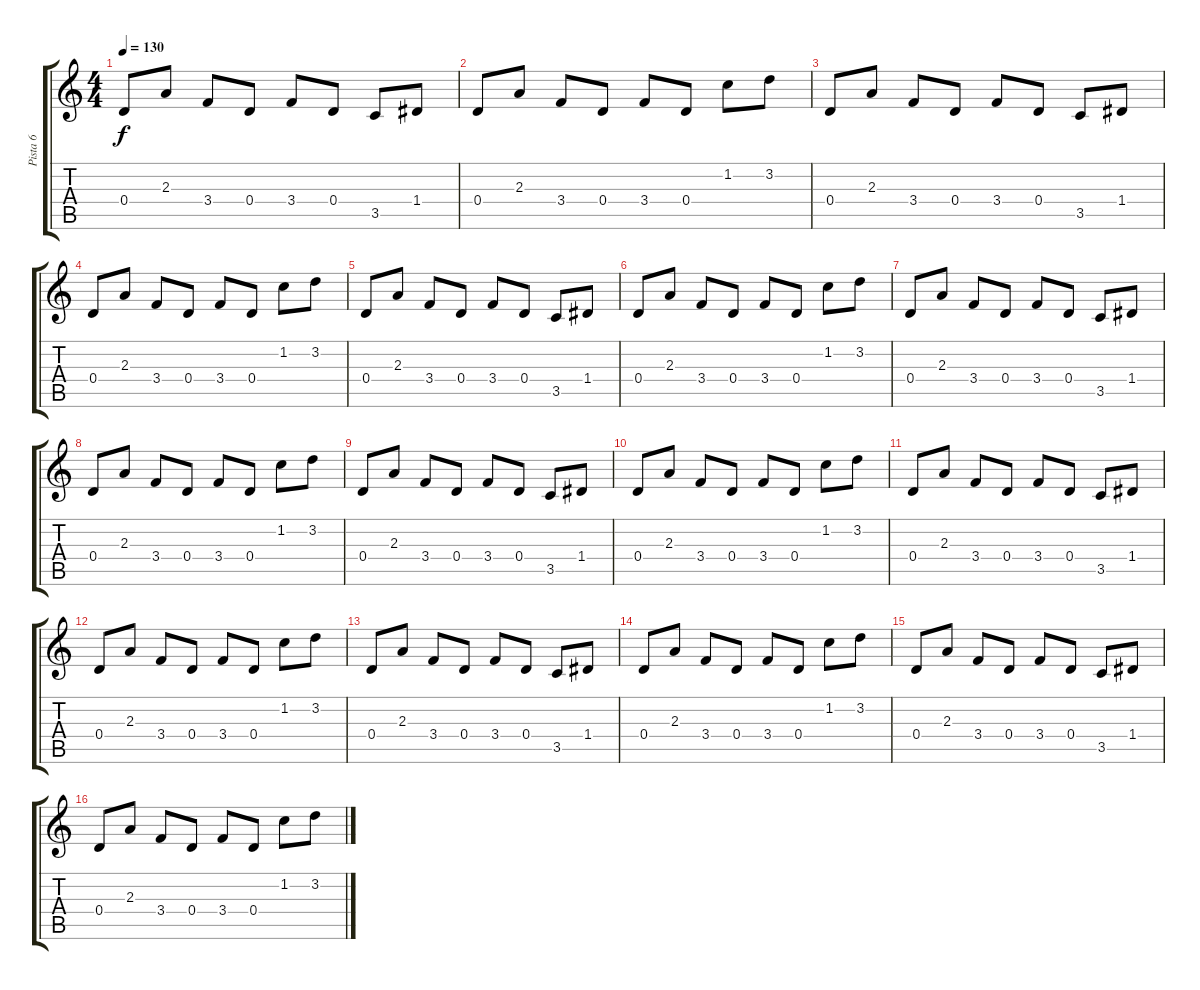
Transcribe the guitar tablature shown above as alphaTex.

\track ("Pista 6" "Pista 6") {instrument distortionguitar}
\staff {score tabs}
\tuning (E4 B3 G3 D3 A2 E2) {hide}
\ts (4 4)
\tempo 130
\clef g2
\ks c
0.4.8{dy f} 2.3.8 3.4.8 0.4.8 3.4.8 0.4.8 3.5.8 1.4.8 |
0.4.8 2.3.8 3.4.8 0.4.8 3.4.8 0.4.8 1.2.8 3.2.8 |
0.4.8 2.3.8 3.4.8 0.4.8 3.4.8 0.4.8 3.5.8 1.4.8 |
0.4.8 2.3.8 3.4.8 0.4.8 3.4.8 0.4.8 1.2.8 3.2.8 |
0.4.8 2.3.8 3.4.8 0.4.8 3.4.8 0.4.8 3.5.8 1.4.8 |
0.4.8 2.3.8 3.4.8 0.4.8 3.4.8 0.4.8 1.2.8 3.2.8 |
0.4.8 2.3.8 3.4.8 0.4.8 3.4.8 0.4.8 3.5.8 1.4.8 |
0.4.8 2.3.8 3.4.8 0.4.8 3.4.8 0.4.8 1.2.8 3.2.8 |
0.4.8 2.3.8 3.4.8 0.4.8 3.4.8 0.4.8 3.5.8 1.4.8 |
0.4.8 2.3.8 3.4.8 0.4.8 3.4.8 0.4.8 1.2.8 3.2.8 |
0.4.8 2.3.8 3.4.8 0.4.8 3.4.8 0.4.8 3.5.8 1.4.8 |
0.4.8 2.3.8 3.4.8 0.4.8 3.4.8 0.4.8 1.2.8 3.2.8 |
0.4.8 2.3.8 3.4.8 0.4.8 3.4.8 0.4.8 3.5.8 1.4.8 |
0.4.8 2.3.8 3.4.8 0.4.8 3.4.8 0.4.8 1.2.8 3.2.8 |
0.4.8 2.3.8 3.4.8 0.4.8 3.4.8 0.4.8 3.5.8 1.4.8 |
0.4.8 2.3.8 3.4.8 0.4.8 3.4.8 0.4.8 1.2.8 3.2.8
